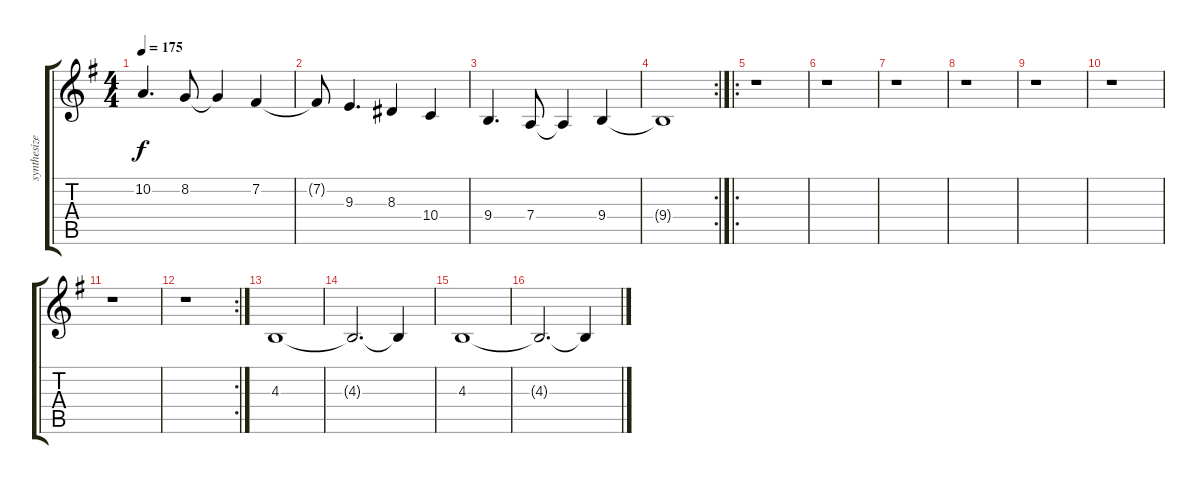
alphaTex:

\track ("synthesizer" "synthesize") {instrument tremolostrings}
\staff {score tabs}
\tuning (E4 B3 G3 D3 A2 E2) {hide}
\ts (4 4)
\tempo 175
\clef g2
\ks g
10.2.4{d dy f} 8.2.8 8.2{t}.4 7.2.4 |
7.2{t}.8 9.3.4{d} 8.3.4 10.4.4 |
9.4.4{d} 7.4.8 7.4{t}.4 9.4.4 |
\rc 2
9.4{t}.1 |
\ro
r.1 |
r.1 |
r.1 |
r.1 |
r.1 |
r.1 |
r.1 |
\rc 2
r.1 |
4.3.1 |
4.3{t}.2{d} 4.3{t}.4 |
4.3.1 |
4.3{t}.2{d} 4.3{t}.4
